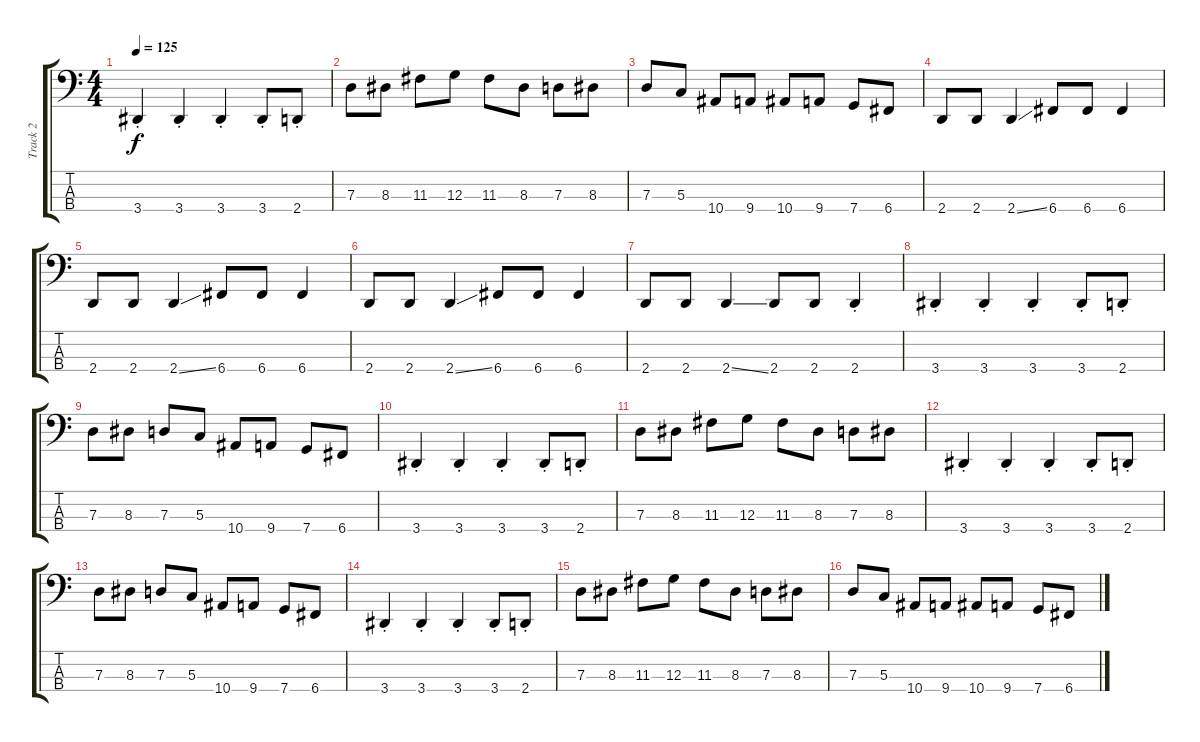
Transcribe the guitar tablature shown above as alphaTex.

\track ("Track 2" "Track 2") {instrument electricbassfinger}
\staff {score tabs}
\tuning (F2 C2 G1 C1) {hide}
\ts (4 4)
\tempo 125
\clef f4
\ks c
3.4{st}.4{dy f} 3.4{st}.4 3.4{st}.4 3.4{st}.8 2.4{st}.8 |
7.3.8 8.3.8 11.3.8 12.3.8 11.3.8 8.3.8 7.3.8 8.3.8 |
7.3.8 5.3.8 10.4.8 9.4.8 10.4.8 9.4.8 7.4.8 6.4.8 |
2.4.8 2.4.8 2.4{ss}.4 6.4.8 6.4.8 6.4.4 |
2.4.8 2.4.8 2.4{ss}.4 6.4.8 6.4.8 6.4.4 |
2.4.8 2.4.8 2.4{ss}.4 6.4.8 6.4.8 6.4.4 |
2.4.8 2.4.8 2.4{ss}.4 2.4.8 2.4.8 2.4{st}.4 |
3.4{st}.4 3.4{st}.4 3.4{st}.4 3.4{st}.8 2.4{st}.8 |
7.3.8 8.3.8 7.3.8 5.3.8 10.4.8 9.4.8 7.4.8 6.4.8 |
3.4{st}.4 3.4{st}.4 3.4{st}.4 3.4{st}.8 2.4{st}.8 |
7.3.8 8.3.8 11.3.8 12.3.8 11.3.8 8.3.8 7.3.8 8.3.8 |
3.4{st}.4 3.4{st}.4 3.4{st}.4 3.4{st}.8 2.4{st}.8 |
7.3.8 8.3.8 7.3.8 5.3.8 10.4.8 9.4.8 7.4.8 6.4.8 |
3.4{st}.4 3.4{st}.4 3.4{st}.4 3.4{st}.8 2.4{st}.8 |
7.3.8 8.3.8 11.3.8 12.3.8 11.3.8 8.3.8 7.3.8 8.3.8 |
7.3.8 5.3.8 10.4.8 9.4.8 10.4.8 9.4.8 7.4.8 6.4.8
